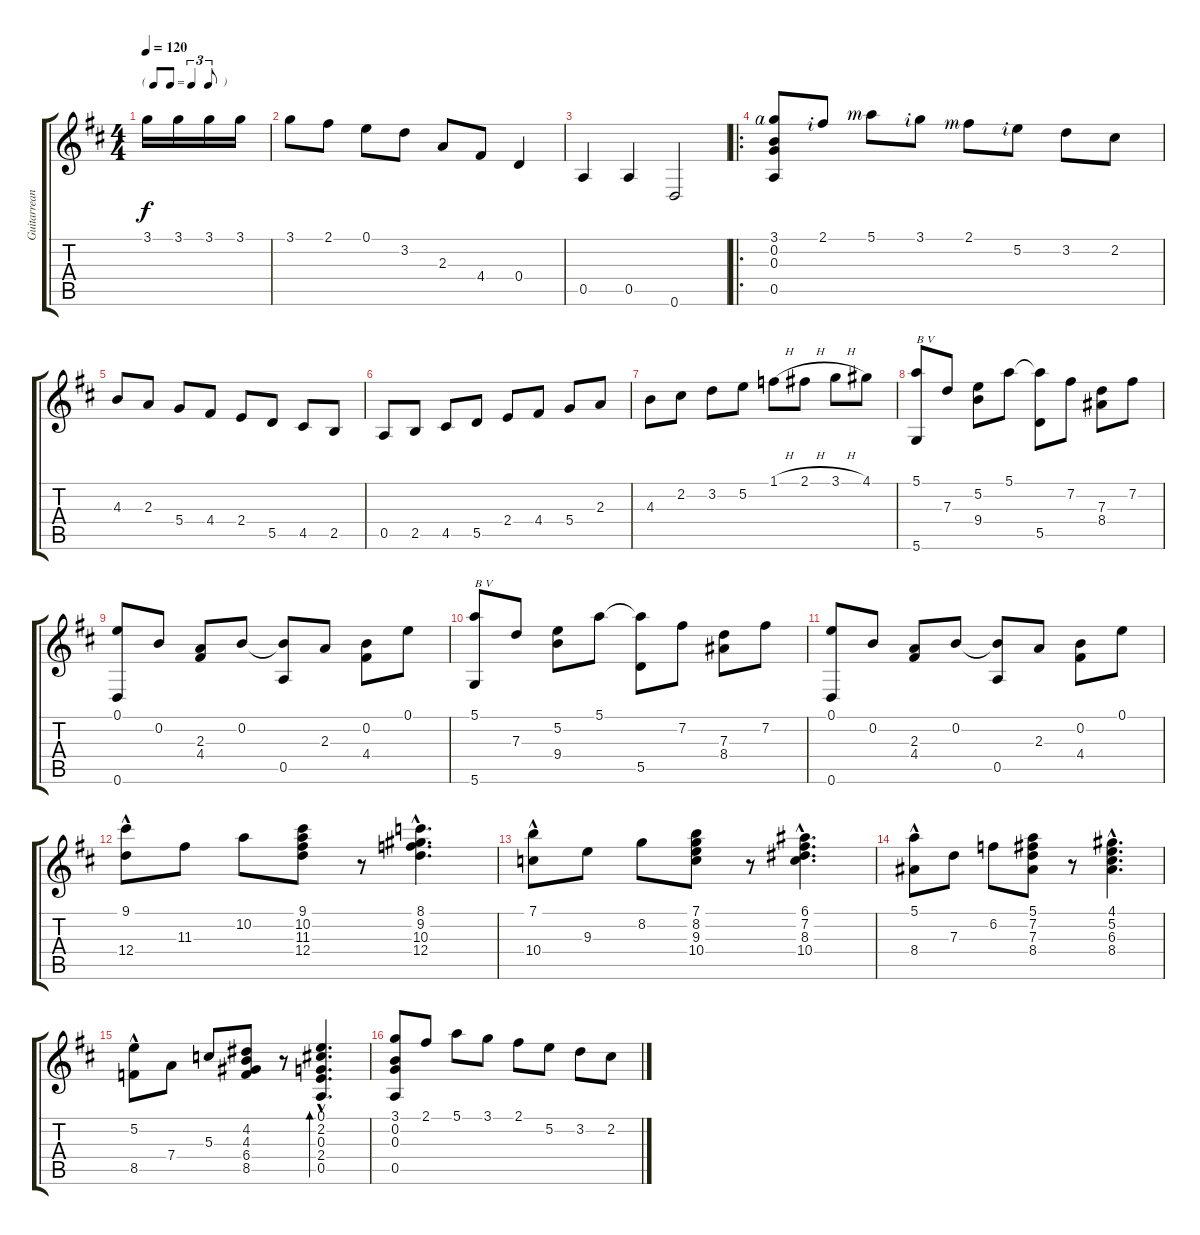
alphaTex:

\track ("Guitarreando" "Guitarrean") {instrument acousticguitarnylon}
\staff {score tabs}
\tuning (E4 B3 G3 D3 A2 D2) {hide}
\ts (4 4)
\tf triplet8th
\tempo 120
\clef g2
\ks d
3.1.16{dy f instrument acousticguitarnylon} 3.1.16 3.1.16 3.1.16 |
3.1.8 2.1.8 0.1.8 3.2.8 2.3.8 4.4.8 0.4.4 |
0.5.4 0.5.4 0.6.2 |
\ro
(3.1{rf 4} 0.2 0.3 0.5).8 2.1{rf 2}.8 5.1{rf 3}.8 3.1{rf 2}.8 2.1{rf 3}.8 5.2{rf 2}.8 3.2.8 2.2.8 |
4.3.8 2.3.8 5.4.8 4.4.8 2.4.8 5.5.8 4.5.8 2.5.8 |
0.5.8 2.5.8 4.5.8 5.5.8 2.4.8 4.4.8 5.4.8 2.3.8 |
4.3.8 2.2.8 3.2.8 5.2.8 1.1{h}.8 2.1{h}.8 3.1{h}.8 4.1.8 |
(5.1 5.6).8{txt "B V"} 7.3.8 (5.2 9.4).8 5.1.8 (5.1{t} 5.5).8 7.2.8 (7.3 8.4).8 7.2.8 |
(0.1 0.6).8 0.2.8 (2.3 4.4).8 0.2.8 (0.2{t} 0.5).8 2.3.8 (0.2 4.4).8 0.1.8 |
(5.1 5.6).8{txt "B V"} 7.3.8 (5.2 9.4).8 5.1.8 (5.1{t} 5.5).8 7.2.8 (7.3 8.4).8 7.2.8 |
(0.1 0.6).8 0.2.8 (2.3 4.4).8 0.2.8 (0.2{t} 0.5).8 2.3.8 (0.2 4.4).8 0.1.8 |
(9.1 12.4{hac}).8 11.3.8 10.2.8 (9.1 10.2 11.3 12.4).8 r.8 (8.1 9.2 10.3 12.4{hac}).4{d} |
(7.1 10.4{hac}).8 9.3.8 8.2.8 (7.1 8.2 9.3 10.4).8 r.8 (6.1{hac} 7.2{hac} 8.3{hac} 10.4{hac}).4{d} |
(5.1 8.4{hac}).8 7.3.8 6.2.8 (5.1 7.2 7.3 8.4).8 r.8 (4.1{hac} 5.2{hac} 6.3{hac} 8.4{hac}).4{d} |
(5.2 8.5{hac}).8 7.4.8 5.3.8 (4.2 4.3 6.4 8.5).8 r.8 (0.1{hac} 2.2{hac} 0.3{hac} 2.4{hac} 0.5{hac}).4{d bd 60} |
(3.1 0.2 0.3 0.5).8 2.1.8 5.1.8 3.1.8 2.1.8 5.2.8 3.2.8 2.2.8
